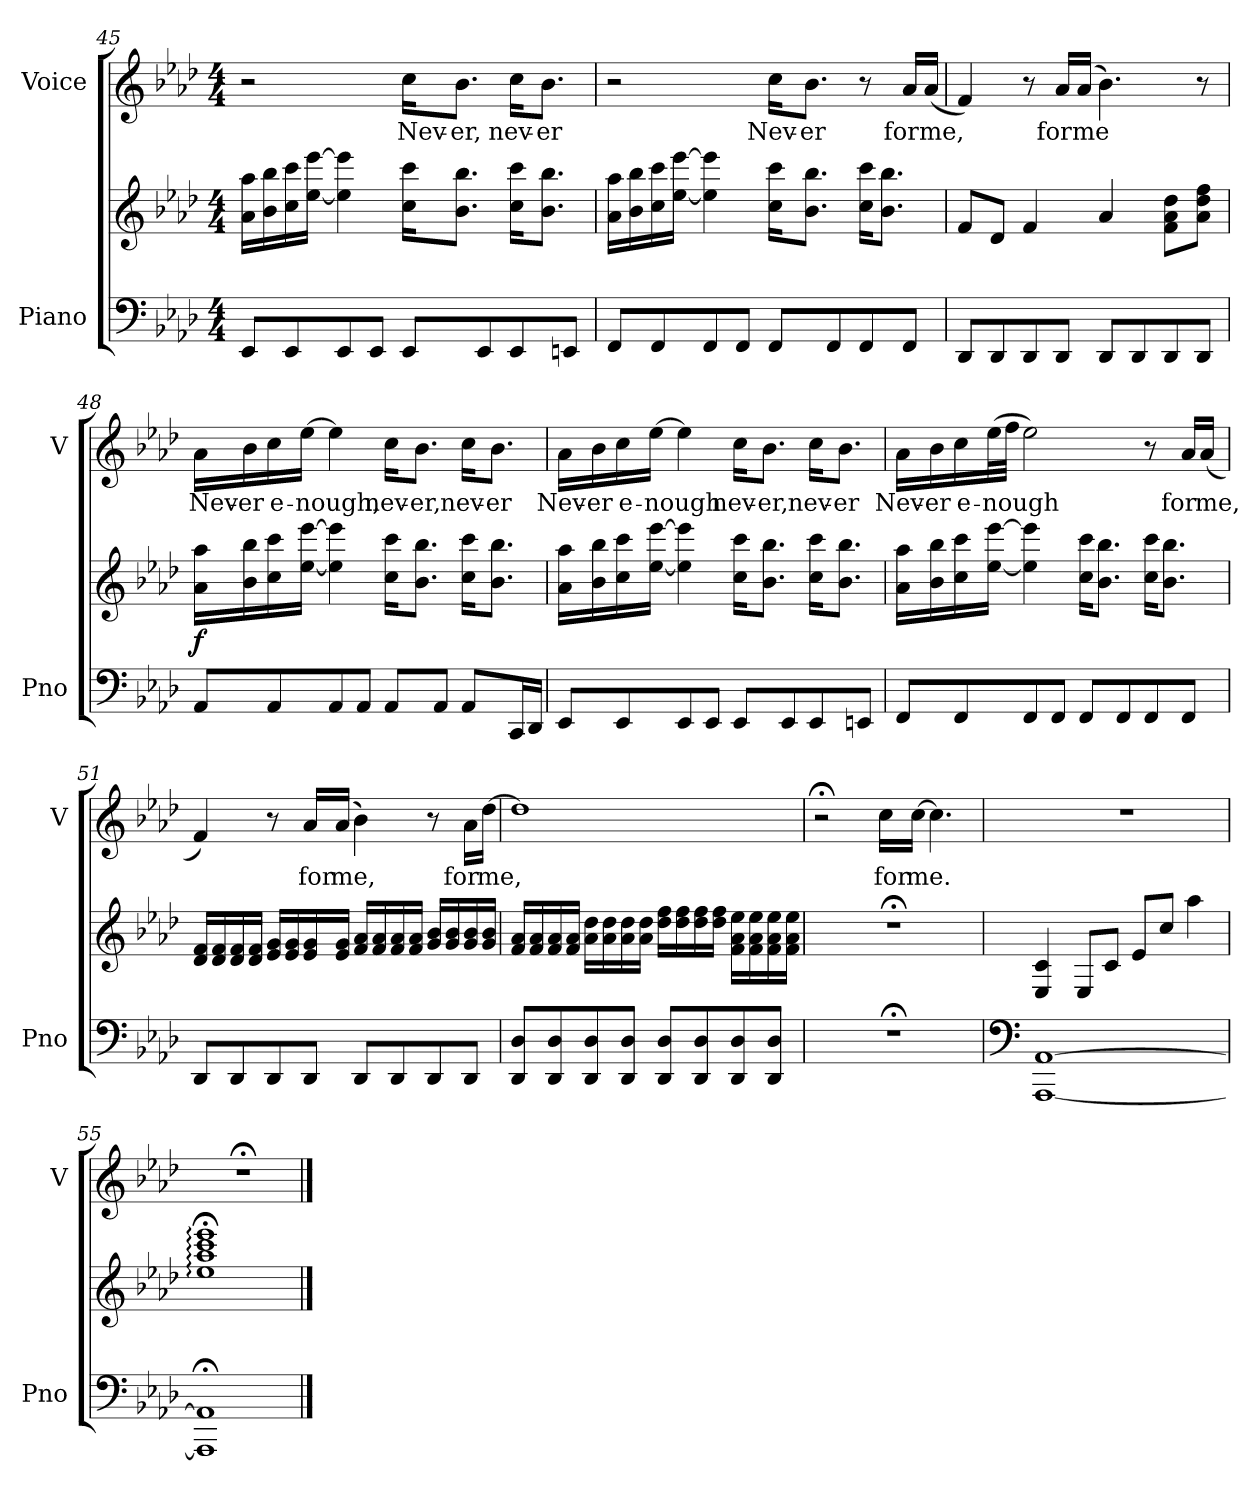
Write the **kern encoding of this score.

**kern	**kern	**dynam	**kern	**text
*part2	*part2	*part2	*part1	*part1
*staff3	*staff2	*staff2/3	*staff1	*staff1
*I"Piano	*	*	*I"Voice	*
*I'Pno	*	*	*I'V	*
!!LO:LB:g=z
*clefF4	*clefG2	*	*clefG2	*
*k[b-e-a-d-]	*k[b-e-a-d-]	*	*k[b-e-a-d-]	*
*M4/4	*M4/4	*	*M4/4	*
=45	=45	=45	=45	=45
8EE-/L	16a-\ 16aa-\LL	.	2r	.
.	16b-\ 16bb-\	.	.	.
8EE-/	16cc\ 16ccc\	.	.	.
.	[16ee-\ [16eee-\JJ	.	.	.
8EE-/	4ee-\] 4eee-\]	.	.	.
8EE-/J	.	.	.	.
!	!	!	!	!LO:LY:b
8EE-/L	16cc\ 16ccc\KL	.	16cc\KL	Nev-
!	!	!	!	!LO:LY:b
.	8.b-\ 8.bb-\J	.	8.b-\J	-er,
8EE-/	.	.	.	.
!	!	!	!	!LO:LY:b
8EE-/	16cc\ 16ccc\KL	.	16cc\KL	nev-
!	!	!	!	!LO:LY:b
.	8.b-\ 8.bb-\J	.	8.b-\J	-er
8EEn/J	.	.	.	.
=46	=46	=46	=46	=46
8FF/L	16a-\ 16aa-\LL	.	2r	.
.	16b-\ 16bb-\	.	.	.
8FF/	16cc\ 16ccc\	.	.	.
.	[16ee-\ [16eee-\JJ	.	.	.
8FF/	4ee-\] 4eee-\]	.	.	.
8FF/J	.	.	.	.
!	!	!	!	!LO:LY:b
8FF/L	16cc\ 16ccc\KL	.	16cc\KL	Nev-
!	!	!	!	!LO:LY:b
.	8.b-\ 8.bb-\J	.	8.b-\J	-er
8FF/	.	.	.	.
8FF/	16cc\ 16ccc\KL	.	8r	.
.	8.b-\ 8.bb-\J	.	.	.
!	!	!	!	!LO:LY:b
8FF/J	.	.	16a-/LL	for
!	!	!	!	!LO:LY:b
.	.	.	(16a-/JJ	me,
=47	=47	=47	=47	=47
8DD-/L	8f/L	.	4f/)	.
8DD-/	8d-/J	.	.	.
8DD-/	4f/	.	8r	.
!	!	!	!	!LO:LY:b
8DD-/J	.	.	16a-/LL	for
!	!	!	!	!LO:LY:b
.	.	.	(16a-/JJ	me
8DD-/L	4a-/	.	4.b-\)	.
8DD-/	.	.	.	.
8DD-/	8f\ 8a-\ 8dd-\L	.	.	.
8DD-/J	8a-\ 8dd-\ 8ff\J	.	8r	.
!!LO:LB:g=z
=48	=48	=48	=48	=48
!	!	!LO:DY:b	!	!LO:LY:b
8AA-/L	16a-\ 16aa-\LL	f	16a-\LL	Nev-
!	!	!	!	!LO:LY:b
.	16b-\ 16bb-\	.	16b-\	-er
!	!	!	!	!LO:LY:b
8AA-/	16cc\ 16ccc\	.	16cc\	e-
!	!	!	!	!LO:LY:b
.	[16ee-\ [16eee-\JJ	.	[16ee-\JJ	-nough,
8AA-/	4ee-\] 4eee-\]	.	4ee-\]	.
8AA-/J	.	.	.	.
!	!	!	!	!LO:LY:b
8AA-/L	16cc\ 16ccc\KL	.	16cc\KL	nev-
!	!	!	!	!LO:LY:b
.	8.b-\ 8.bb-\J	.	8.b-\J	-er,
8AA-/J	.	.	.	.
!	!	!	!	!LO:LY:b
8AA-/L	16cc\ 16ccc\KL	.	16cc\KL	nev-
!	!	!	!	!LO:LY:b
.	8.b-\ 8.bb-\J	.	8.b-\J	-er
16CC/L	.	.	.	.
16DD-/JJ	.	.	.	.
=49	=49	=49	=49	=49
!	!	!	!	!LO:LY:b
8EE-/L	16a-\ 16aa-\LL	.	16a-\LL	Nev-
!	!	!	!	!LO:LY:b
.	16b-\ 16bb-\	.	16b-\	-er
!	!	!	!	!LO:LY:b
8EE-/	16cc\ 16ccc\	.	16cc\	e-
!	!	!	!	!LO:LY:b
.	[16ee-\ [16eee-\JJ	.	[16ee-\JJ	-nough
8EE-/	4ee-\] 4eee-\]	.	4ee-\]	.
8EE-/J	.	.	.	.
!	!	!	!	!LO:LY:b
8EE-/L	16cc\ 16ccc\KL	.	16cc\KL	nev-
!	!	!	!	!LO:LY:b
.	8.b-\ 8.bb-\J	.	8.b-\J	-er,
8EE-/	.	.	.	.
!	!	!	!	!LO:LY:b
8EE-/	16cc\ 16ccc\KL	.	16cc\KL	nev-
!	!	!	!	!LO:LY:b
.	8.b-\ 8.bb-\J	.	8.b-\J	-er
8EEn/J	.	.	.	.
!!LO:LB:g=z
=50	=50	=50	=50	=50
!	!	!	!	!LO:LY:b
8FF/L	16a-\ 16aa-\LL	.	16a-\LL	Nev-
!	!	!	!	!LO:LY:b
.	16b-\ 16bb-\	.	16b-\	-er
!	!	!	!	!LO:LY:b
8FF/	16cc\ 16ccc\	.	16cc\	e-
!	!	!	!	!LO:LY:b
.	[16ee-\ [16eee-\JJ	.	(32ee-\L	-nough
.	.	.	32ff\JJJ	.
8FF/	4ee-\] 4eee-\]	.	2ee-\)	.
8FF/J	.	.	.	.
8FF/L	16cc\ 16ccc\KL	.	.	.
.	8.b-\ 8.bb-\J	.	.	.
8FF/	.	.	.	.
8FF/	16cc\ 16ccc\KL	.	8r	.
.	8.b-\ 8.bb-\J	.	.	.
!	!	!	!	!LO:LY:b
8FF/J	.	.	16a-/LL	for
!	!	!	!	!LO:LY:b
.	.	.	(16a-/JJ	me,
=51	=51	=51	=51	=51
8DD-/L	16d-/ 16f/LL	.	4f/)	.
.	16d-/ 16f/	.	.	.
8DD-/	16d-/ 16f/	.	.	.
.	16d-/ 16f/JJ	.	.	.
8DD-/	16e-/ 16g/LL	.	8r	.
.	16e-/ 16g/	.	.	.
!	!	!	!	!LO:LY:b
8DD-/J	16e-/ 16g/	.	16a-/LL	for
!	!	!	!	!LO:LY:b
.	16e-/ 16g/JJ	.	(16a-/JJ	me,
8DD-/L	16f/ 16a-/LL	.	4b-\)	.
.	16f/ 16a-/	.	.	.
8DD-/	16f/ 16a-/	.	.	.
.	16f/ 16a-/JJ	.	.	.
8DD-/	16g/ 16b-/LL	.	8r	.
.	16g/ 16b-/	.	.	.
!	!	!	!	!LO:LY:b
8DD-/J	16g/ 16b-/	.	16a-\LL	for
!	!	!	!	!LO:LY:b
.	16g/ 16b-/JJ	.	[16dd-\JJ	me,
!!LO:PB:g=z
=52	=52	=52	=52	=52
8DD-/ 8D-/L	16f/ 16a-/LL	.	1dd-]	.
.	16f/ 16a-/	.	.	.
8DD-/ 8D-/	16f/ 16a-/	.	.	.
.	16f/ 16a-/JJ	.	.	.
8DD-/ 8D-/	16a-\ 16dd-\LL	.	.	.
.	16a-\ 16dd-\	.	.	.
8DD-/ 8D-/J	16a-\ 16dd-\	.	.	.
.	16a-\ 16dd-\JJ	.	.	.
8DD-/ 8D-/L	16dd-\ 16ff\LL	.	.	.
.	16dd-\ 16ff\	.	.	.
8DD-/ 8D-/	16dd-\ 16ff\	.	.	.
.	16dd-\ 16ff\JJ	.	.	.
8DD-/ 8D-/	16f\ 16a-\ 16ee-\LL	.	.	.
.	16f\ 16a-\ 16ee-\	.	.	.
8DD-/ 8D-/J	16f\ 16a-\ 16ee-\	.	.	.
.	16f\ 16a-\ 16ee-\JJ	.	.	.
=53	=53	=53	=53	=53
1r;<	1r;<	.	2r;<	.
!	!	!	!	!LO:LY:b
.	.	.	16cc\LL	for
!	!	!	!	!LO:LY:b
.	.	.	[16cc\JJ	me.
.	.	.	4.cc\]	.
=54	=54	=54	=54	=54
*clefF4	*	*	*	*
[1AAA- [1AA-	4E-/ 4c/	.	1r	.
.	8E-/L	.	.	.
.	8c/J	.	.	.
.	8e-/L	.	.	.
.	8cc/J	.	.	.
.	4aa-\	.	.	.
=55	=55	=55	=55	=55
1AAA-];< 1AA-];<	1ee-;<: 1aa-;<: 1ccc;<: 1eee-;<:	.	1r;<	.
==	==	==	==	==
*-	*-	*-	*-	*-
